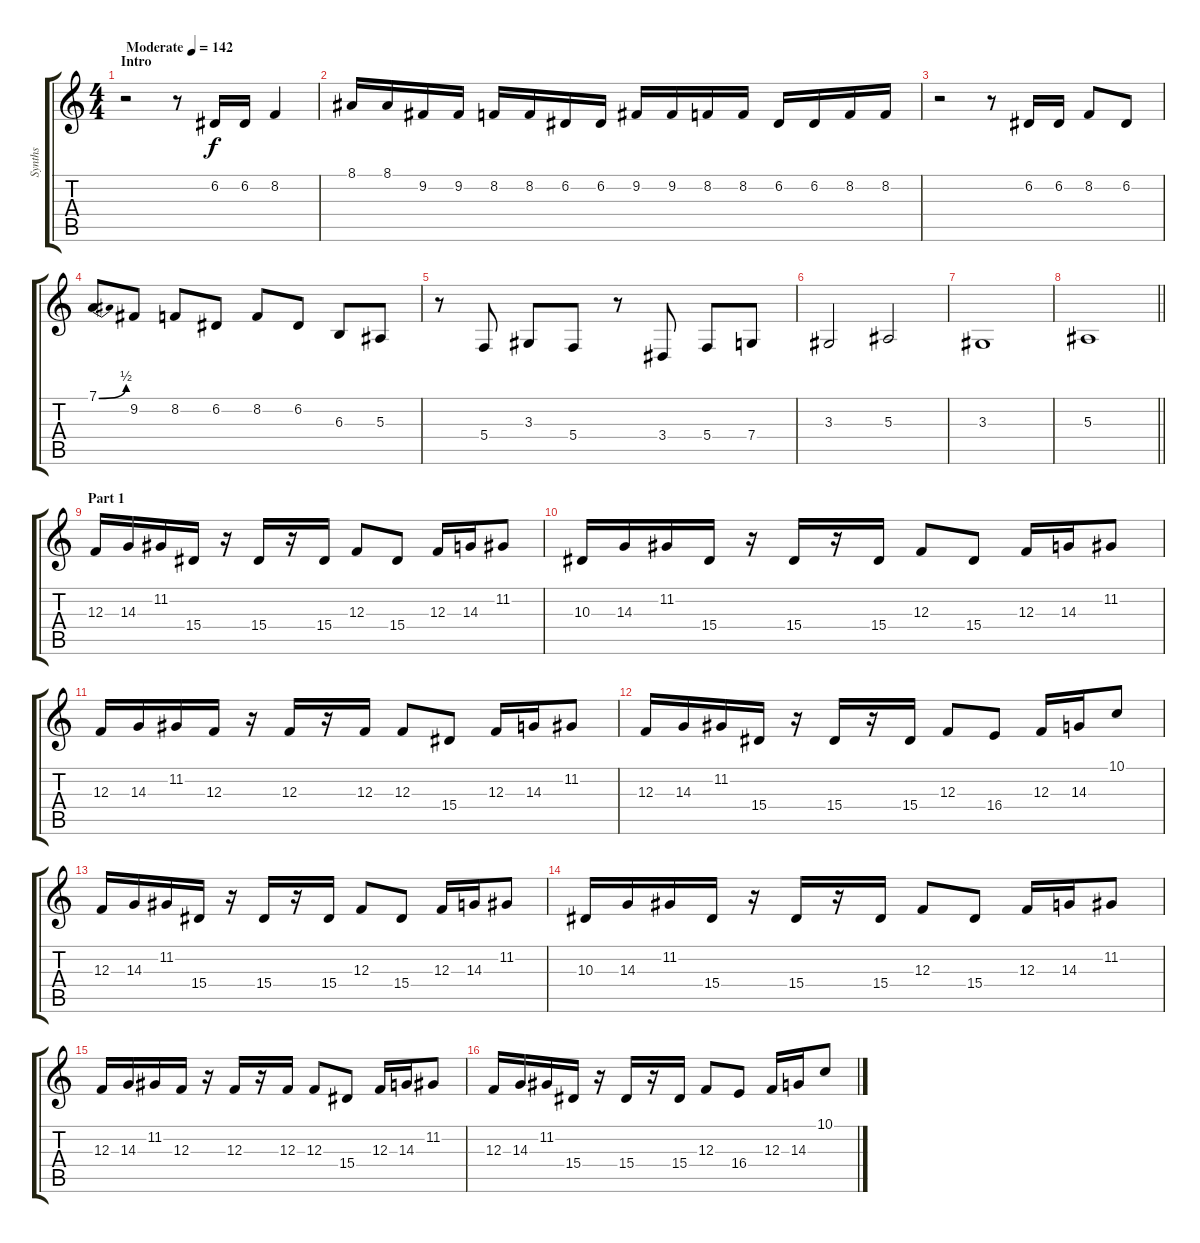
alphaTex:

\track ("Synths" "Synths") {instrument koto}
\staff {score tabs}
\tuning (D4 A3 F3 C3 G2 C2) {hide}
\ts (4 4)
\section ("" "Intro")
\tempo (142 "Moderate")
\clef g2
\ks c
r.2{dy f instrument koto} r.8 6.2.16 6.2.16 8.2.4 |
8.1.16 8.1.16 9.2.16 9.2.16 8.2.16 8.2.16 6.2.16 6.2.16 9.2.16 9.2.16 8.2.16 8.2.16 6.2.16 6.2.16 8.2.16 8.2.16 |
r.2 r.8 6.2.16 6.2.16 8.2.8 6.2.8 |
7.1{be (bend 0 0 60 2)}.8 9.2.8 8.2.8 6.2.8 8.2.8 6.2.8 6.3.8 5.3.8 |
r.8 5.4.8 3.3.8 5.4.8 r.8 3.4.8 5.4.8 7.4.8 |
3.3.2 5.3.2 |
3.3.1 |
\barLineRight lightlight
5.3.1 |
\section ("" "Part 1")
12.3.16{instrument lead2sawtooth} 14.3.16 11.2.16 15.4.16 r.16 15.4.16 r.16 15.4.16 12.3.8 15.4.8 12.3.16 14.3.16 11.2.8 |
10.3.16 14.3.16 11.2.16 15.4.16 r.16 15.4.16 r.16 15.4.16 12.3.8 15.4.8 12.3.16 14.3.16 11.2.8 |
12.3.16 14.3.16 11.2.16 12.3.16 r.16 12.3.16 r.16 12.3.16 12.3.8 15.4.8 12.3.16 14.3.16 11.2.8 |
12.3.16 14.3.16 11.2.16 15.4.16 r.16 15.4.16 r.16 15.4.16 12.3.8 16.4.8 12.3.16 14.3.16 10.1.8 |
12.3.16 14.3.16 11.2.16 15.4.16 r.16 15.4.16 r.16 15.4.16 12.3.8 15.4.8 12.3.16 14.3.16 11.2.8 |
10.3.16 14.3.16 11.2.16 15.4.16 r.16 15.4.16 r.16 15.4.16 12.3.8 15.4.8 12.3.16 14.3.16 11.2.8 |
12.3.16 14.3.16 11.2.16 12.3.16 r.16 12.3.16 r.16 12.3.16 12.3.8 15.4.8 12.3.16 14.3.16 11.2.8 |
12.3.16 14.3.16 11.2.16 15.4.16 r.16 15.4.16 r.16 15.4.16 12.3.8 16.4.8 12.3.16 14.3.16 10.1.8
